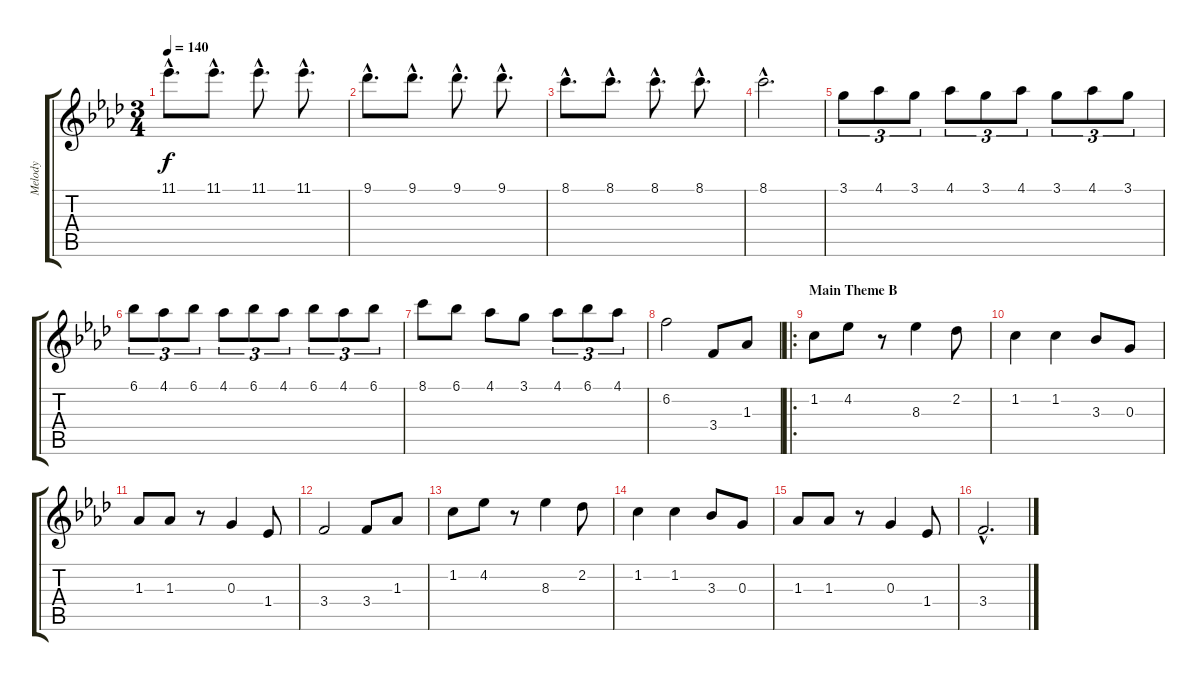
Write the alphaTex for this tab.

\track ("Melody" "Melody") {instrument acousticguitarnylon}
\staff {score tabs}
\tuning (E4 B3 G3 D3 A2 E2) {hide}
\ts (3 4)
\tempo 140
\clef g2
\ks fminor
11.1{hac}.8{d dy f} 11.1{hac}.8{d} 11.1{hac}.8{d} 11.1{hac}.8{d} |
9.1{hac}.8{d} 9.1{hac}.8{d} 9.1{hac}.8{d} 9.1{hac}.8{d} |
8.1{hac}.8{d} 8.1{hac}.8{d} 8.1{hac}.8{d} 8.1{hac}.8{d} |
8.1{hac}.2{d} |
3.1.8{tu (3 2)} 4.1.8{tu (3 2)} 3.1.8{tu (3 2)} 4.1.8{tu (3 2)} 3.1.8{tu (3 2)} 4.1.8{tu (3 2)} 3.1.8{tu (3 2)} 4.1.8{tu (3 2)} 3.1.8{tu (3 2)} |
6.1.8{tu (3 2)} 4.1.8{tu (3 2)} 6.1.8{tu (3 2)} 4.1.8{tu (3 2)} 6.1.8{tu (3 2)} 4.1.8{tu (3 2)} 6.1.8{tu (3 2)} 4.1.8{tu (3 2)} 6.1.8{tu (3 2)} |
8.1.8 6.1.8 4.1.8 3.1.8 4.1.8{tu (3 2)} 6.1.8{tu (3 2)} 4.1.8{tu (3 2)} |
6.2.2 3.4.8 1.3.8 |
\ro
\section ("" "Main Theme B")
1.2.8 4.2.8 r.8 8.3.4 2.2.8 |
1.2.4 1.2.4 3.3.8 0.3.8 |
1.3.8 1.3.8 r.8 0.3.4 1.4.8 |
3.4.2 3.4.8 1.3.8 |
1.2.8 4.2.8 r.8 8.3.4 2.2.8 |
1.2.4 1.2.4 3.3.8 0.3.8 |
1.3.8 1.3.8 r.8 0.3.4 1.4.8 |
3.4{hac}.2{d}
